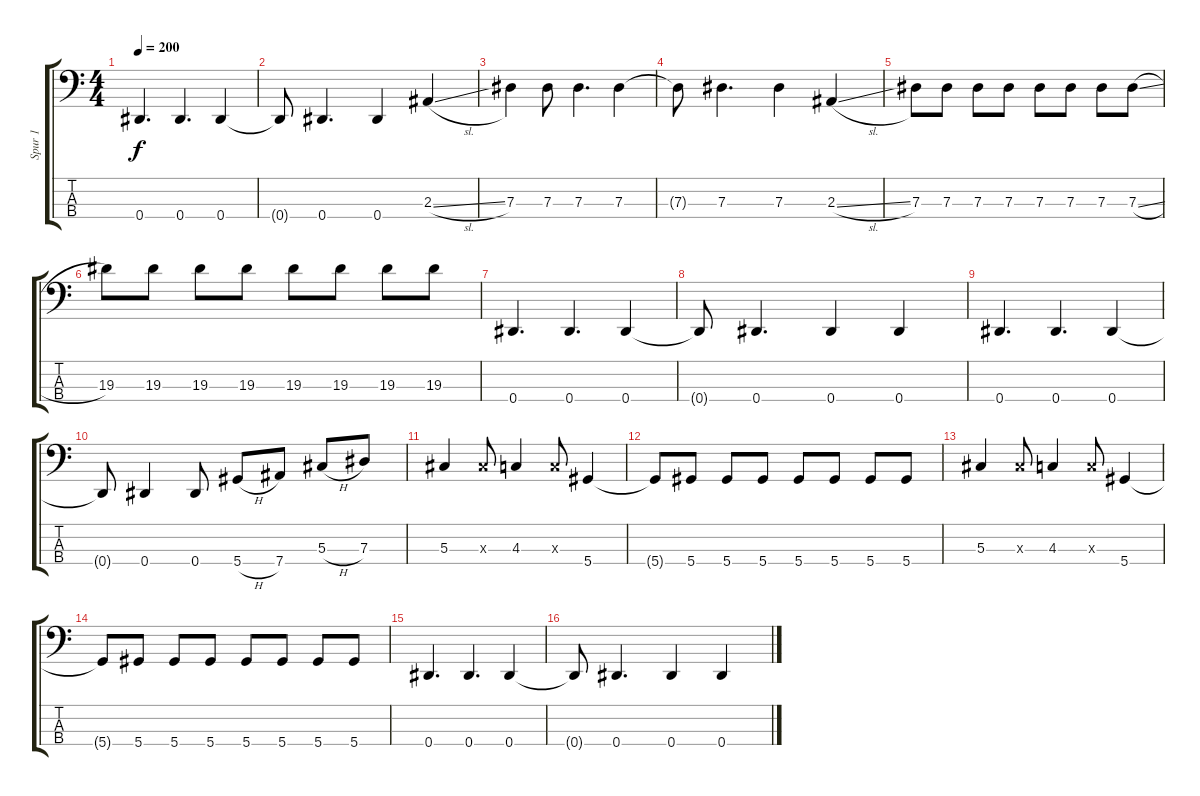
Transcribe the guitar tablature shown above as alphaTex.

\track ("Spur 1" "Spur 1") {instrument electricbassfinger}
\staff {score tabs}
\tuning (Gb2 Db2 Ab1 Eb1) {hide}
\ts (4 4)
\tempo 200
\clef f4
\ks c
0.4.4{d dy f} 0.4.4{d} 0.4.4 |
0.4{t}.8 0.4.4{d} 0.4.4 2.3{sl}.4 |
7.3.4 7.3.8 7.3.4{d} 7.3.4 |
7.3{t}.8 7.3.4{d} 7.3.4 2.3{sl}.4 |
7.3.8 7.3.8 7.3.8 7.3.8 7.3.8 7.3.8 7.3.8 7.3{sl}.8 |
19.3.8 19.3.8 19.3.8 19.3.8 19.3.8 19.3.8 19.3.8 19.3.8 |
0.4.4{d} 0.4.4{d} 0.4.4 |
0.4{t}.8 0.4.4{d} 0.4.4 0.4.4 |
0.4.4{d} 0.4.4{d} 0.4.4 |
0.4{t}.8 0.4.4 0.4.8 5.4{h}.8 7.4.8 5.3{h}.8 7.3.8 |
5.3.4 5.3{x}.8 4.3.4 4.3{x}.8 5.4.4 |
5.4{t}.8 5.4.8 5.4.8 5.4.8 5.4.8 5.4.8 5.4.8 5.4.8 |
5.3.4 5.3{x}.8 4.3.4 4.3{x}.8 5.4.4 |
5.4{t}.8 5.4.8 5.4.8 5.4.8 5.4.8 5.4.8 5.4.8 5.4.8 |
0.4.4{d} 0.4.4{d} 0.4.4 |
0.4{t}.8 0.4.4{d} 0.4.4 0.4.4
